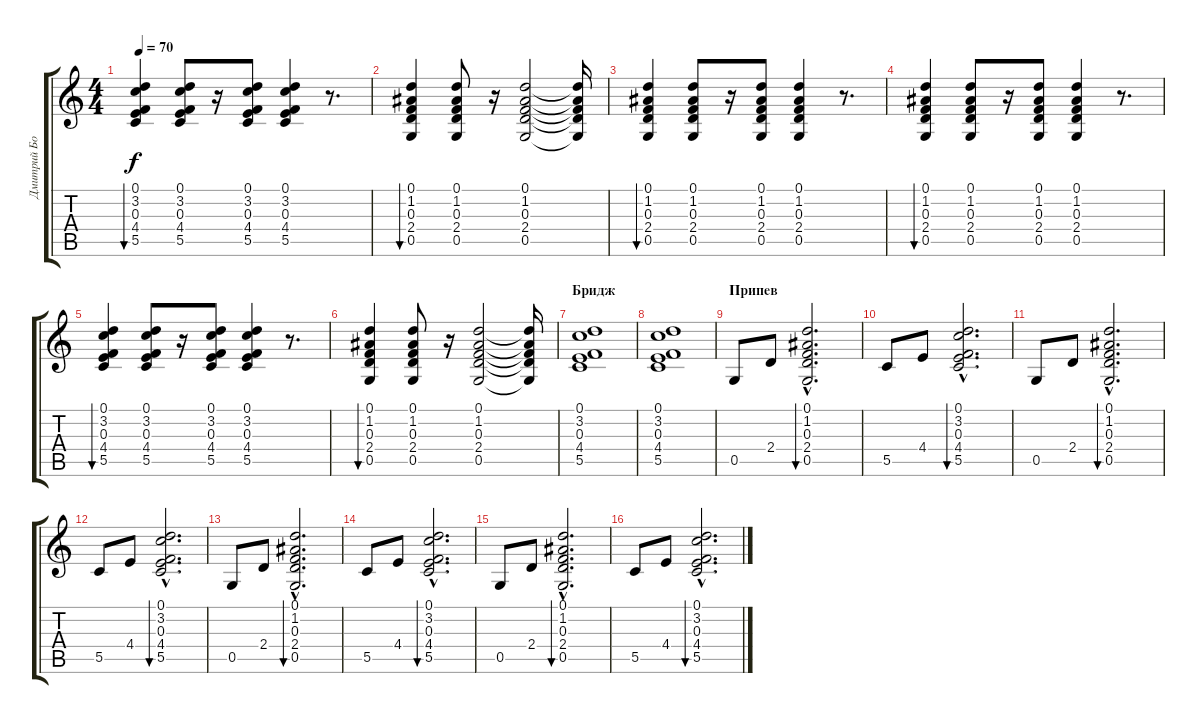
\track ("Дмитрий Борисенков" "Дмитрий Бо") {instrument electricguitarclean}
\staff {score tabs}
\tuning (D4 A3 F3 C3 G2 D2) {hide}
\ts (4 4)
\tempo 70
\clef g2
\ks c
(0.1 3.2 0.3 4.4 5.5).4{bu 60 dy f} (0.1 3.2 0.3 4.4 5.5).8 r.16 (0.1 3.2 0.3 4.4 5.5).8 (0.1 3.2 0.3 4.4 5.5).4 r.8{d} |
(0.1 1.2 0.3 2.4 0.5).4{bu 60} (0.1 1.2 0.3 2.4 0.5).8 r.16 (0.1 1.2 0.3 2.4 0.5).2 (0.1{t} 1.2{t} 0.3{t} 2.4{t} 0.5{t}).16 |
(0.1 1.2 0.3 2.4 0.5).4{bu 60} (0.1 1.2 0.3 2.4 0.5).8 r.16 (0.1 1.2 0.3 2.4 0.5).8 (0.1 1.2 0.3 2.4 0.5).4 r.8{d} |
(0.1 1.2 0.3 2.4 0.5).4{bu 60} (0.1 1.2 0.3 2.4 0.5).8 r.16 (0.1 1.2 0.3 2.4 0.5).8 (0.1 1.2 0.3 2.4 0.5).4 r.8{d} |
(0.1 3.2 0.3 4.4 5.5).4{bu 60} (0.1 3.2 0.3 4.4 5.5).8 r.16 (0.1 3.2 0.3 4.4 5.5).8 (0.1 3.2 0.3 4.4 5.5).4 r.8{d} |
(0.1 1.2 0.3 2.4 0.5).4{bu 60} (0.1 1.2 0.3 2.4 0.5).8 r.16 (0.1 1.2 0.3 2.4 0.5).2 (0.1{t} 1.2{t} 0.3{t} 2.4{t} 0.5{t}).16 |
\section ("" "Бридж")
(0.1 3.2 0.3 4.4 5.5).1 |
(0.1 3.2 0.3 4.4 5.5).1 |
\section ("" "Припев")
0.5.8 2.4.8 (0.1{hac} 1.2{hac} 0.3{hac} 2.4{hac} 0.5{hac}).2{d bu 60} |
5.5.8 4.4.8 (0.1{hac} 3.2{hac} 0.3{hac} 4.4{hac} 5.5{hac}).2{d bu 60} |
0.5.8 2.4.8 (0.1{hac} 1.2{hac} 0.3{hac} 2.4{hac} 0.5{hac}).2{d bu 60} |
5.5.8 4.4.8 (0.1{hac} 3.2{hac} 0.3{hac} 4.4{hac} 5.5{hac}).2{d bu 60} |
0.5.8 2.4.8 (0.1{hac} 1.2{hac} 0.3{hac} 2.4{hac} 0.5{hac}).2{d bu 60} |
5.5.8 4.4.8 (0.1{hac} 3.2{hac} 0.3{hac} 4.4{hac} 5.5{hac}).2{d bu 60} |
0.5.8 2.4.8 (0.1{hac} 1.2{hac} 0.3{hac} 2.4{hac} 0.5{hac}).2{d bu 60} |
5.5.8 4.4.8 (0.1{hac} 3.2{hac} 0.3{hac} 4.4{hac} 5.5{hac}).2{d bu 60}
